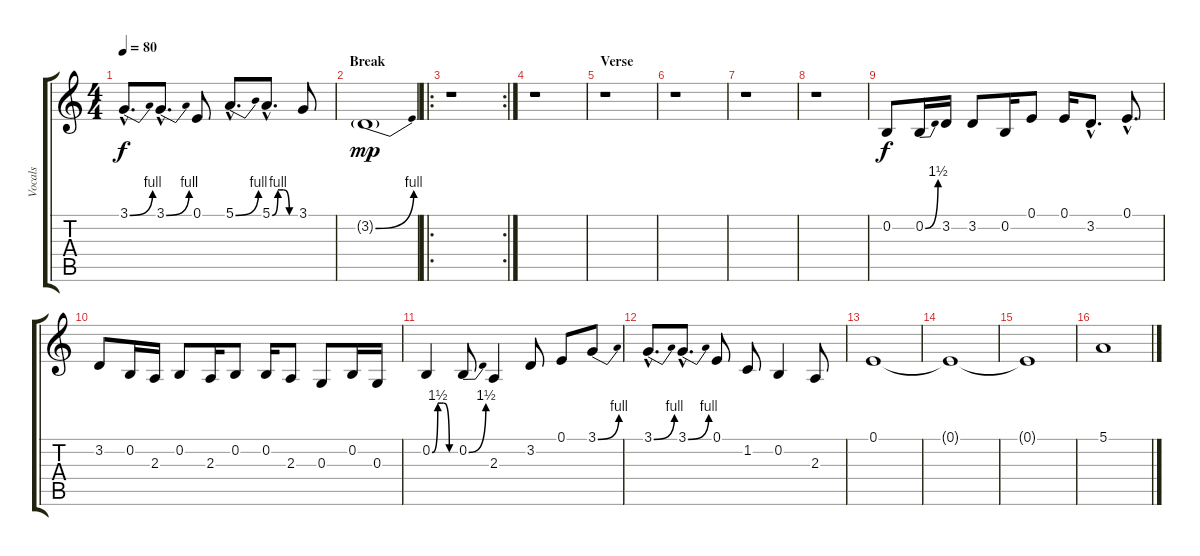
\track ("Vocals" "Vocals") {instrument tenorsax}
\staff {score tabs}
\tuning (E4 B3 G3 D3 A2 E2) {hide}
\ts (4 4)
\tempo 80
\clef g2
\ks c
3.1{be (bend 0 0 60 4) hac}.8{d dy f} 3.1{be (bend 0 0 60 4) hac}.8{d} 0.1.8 5.1{be (bend 0 0 60 4) hac}.8{d} 5.1{be (custom 0 0 15 4 30 4 45 0 60 0) hac}.8{d} 3.1.8 |
\section ("" "Break")
3.2{be (bend 0 0 60 4) g}.1{dy mp} |
\ro
\rc 2
r.1 |
r.1 |
\section ("" "Verse")
r.1 |
r.1 |
r.1 |
r.1 |
0.2.8{dy f} 0.2{be (bend 0 0 60 6)}.16 3.2.16 3.2.8 0.2.16 0.1.8 0.1.16 3.2{hac}.8{d} 0.1{hac}.8{d} |
3.2.8 0.2.16 2.3.16 0.2.8 2.3.16 0.2.8 0.2.16 2.3.8 0.3.8 0.2.16 0.3.16 |
0.2{be (custom 0 0 15 6 30 6 45 0 60 0)}.4 0.2{be (bend 0 0 60 6)}.8 2.3.4 3.2.8 0.1.8 3.1{be (bend 0 0 60 4)}.8 |
3.1{be (bend 0 0 60 4) hac}.8{d} 3.1{be (bend 0 0 60 4) hac}.8{d} 0.1.8 1.2.8 0.2.4 2.3.8 |
0.1.1 |
0.1{t}.1 |
0.1{t}.1 |
5.1.1
